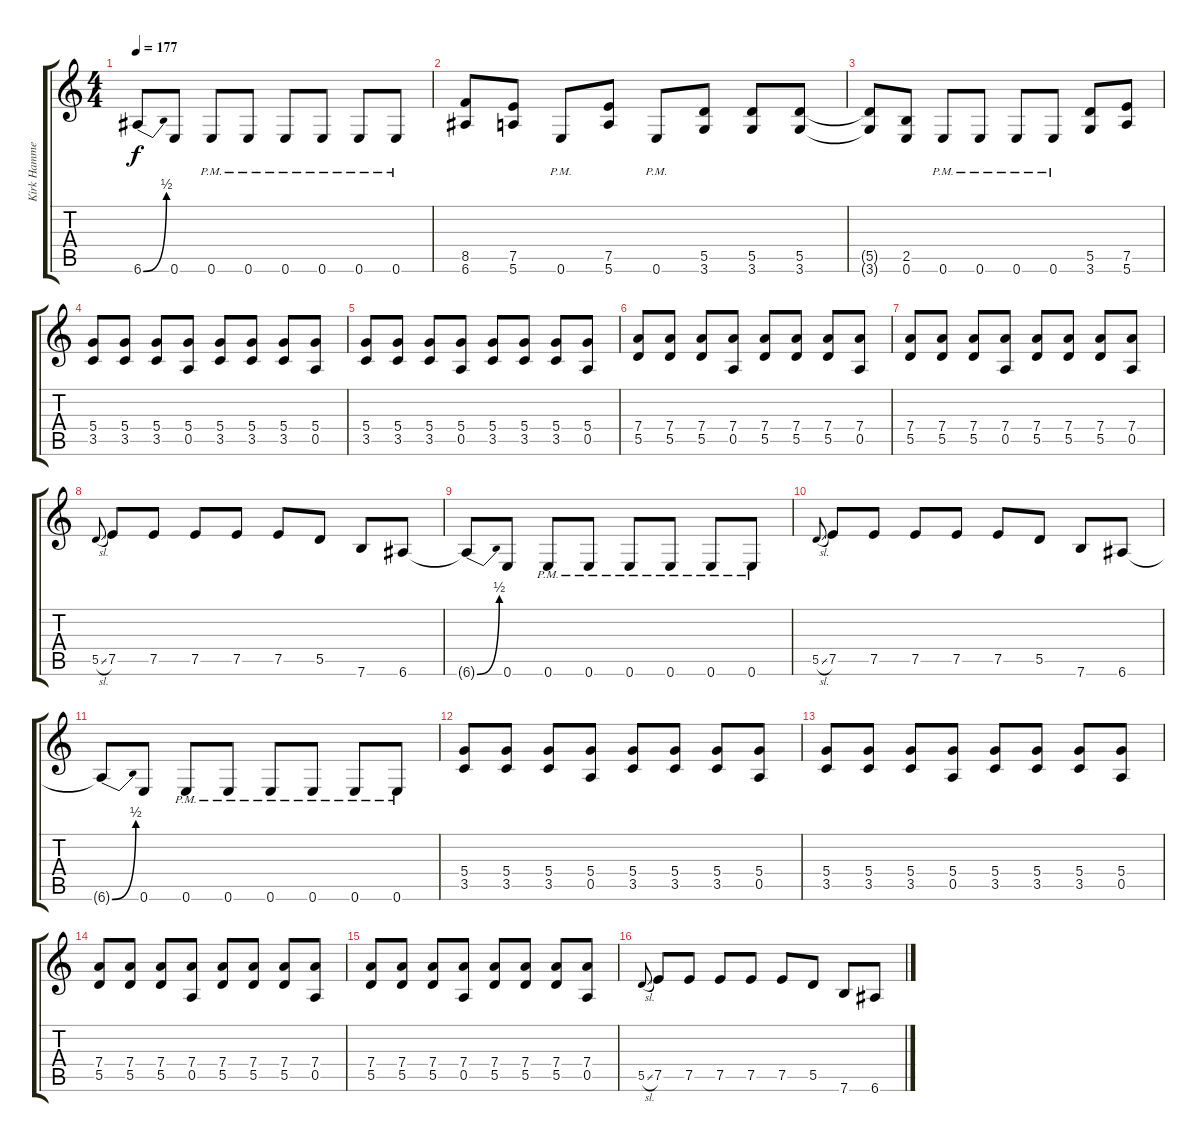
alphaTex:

\track ("Kirk Hammett" "Kirk Hamme") {instrument distortionguitar}
\staff {score tabs}
\tuning (E4 B3 G3 D3 A2 E2) {hide}
\ts (4 4)
\tempo 177
\clef g2
\ks c
6.6{be (bend 0 0 60 2) t}.8{dy f} 0.6.8 0.6{pm}.8 0.6{pm}.8 0.6{pm}.8 0.6{pm}.8 0.6{pm}.8 0.6{pm}.8 |
(8.5 6.6).8 (7.5 5.6).8 0.6{pm}.8 (7.5 5.6).8 0.6{pm}.8 (5.5 3.6).8 (5.5 3.6).8 (5.5 3.6).8 |
(5.5{t} 3.6{t}).8 (2.5 0.6).8 0.6{pm}.8 0.6{pm}.8 0.6{pm}.8 0.6{pm}.8 (5.5 3.6).8 (7.5 5.6).8 |
(5.4 3.5).8 (5.4 3.5).8 (5.4 3.5).8 (5.4 0.5).8 (5.4 3.5).8 (5.4 3.5).8 (5.4 3.5).8 (5.4 0.5).8 |
(5.4 3.5).8 (5.4 3.5).8 (5.4 3.5).8 (5.4 0.5).8 (5.4 3.5).8 (5.4 3.5).8 (5.4 3.5).8 (5.4 0.5).8 |
(7.4 5.5).8 (7.4 5.5).8 (7.4 5.5).8 (7.4 0.5).8 (7.4 5.5).8 (7.4 5.5).8 (7.4 5.5).8 (7.4 0.5).8 |
(7.4 5.5).8 (7.4 5.5).8 (7.4 5.5).8 (7.4 0.5).8 (7.4 5.5).8 (7.4 5.5).8 (7.4 5.5).8 (7.4 0.5).8 |
5.5{sl}.8{gr onbeat} 7.5.8 7.5.8 7.5.8 7.5.8 7.5.8 5.5.8 7.6.8 6.6.8 |
6.6{be (bend 0 0 60 2) t}.8 0.6.8 0.6{pm}.8 0.6{pm}.8 0.6{pm}.8 0.6{pm}.8 0.6{pm}.8 0.6{pm}.8 |
5.5{sl}.8{gr onbeat} 7.5.8 7.5.8 7.5.8 7.5.8 7.5.8 5.5.8 7.6.8 6.6.8 |
6.6{be (bend 0 0 60 2) t}.8 0.6.8 0.6{pm}.8 0.6{pm}.8 0.6{pm}.8 0.6{pm}.8 0.6{pm}.8 0.6{pm}.8 |
(5.4 3.5).8 (5.4 3.5).8 (5.4 3.5).8 (5.4 0.5).8 (5.4 3.5).8 (5.4 3.5).8 (5.4 3.5).8 (5.4 0.5).8 |
(5.4 3.5).8 (5.4 3.5).8 (5.4 3.5).8 (5.4 0.5).8 (5.4 3.5).8 (5.4 3.5).8 (5.4 3.5).8 (5.4 0.5).8 |
(7.4 5.5).8 (7.4 5.5).8 (7.4 5.5).8 (7.4 0.5).8 (7.4 5.5).8 (7.4 5.5).8 (7.4 5.5).8 (7.4 0.5).8 |
(7.4 5.5).8 (7.4 5.5).8 (7.4 5.5).8 (7.4 0.5).8 (7.4 5.5).8 (7.4 5.5).8 (7.4 5.5).8 (7.4 0.5).8 |
5.5{sl}.8{gr onbeat} 7.5.8 7.5.8 7.5.8 7.5.8 7.5.8 5.5.8 7.6.8 6.6.8
